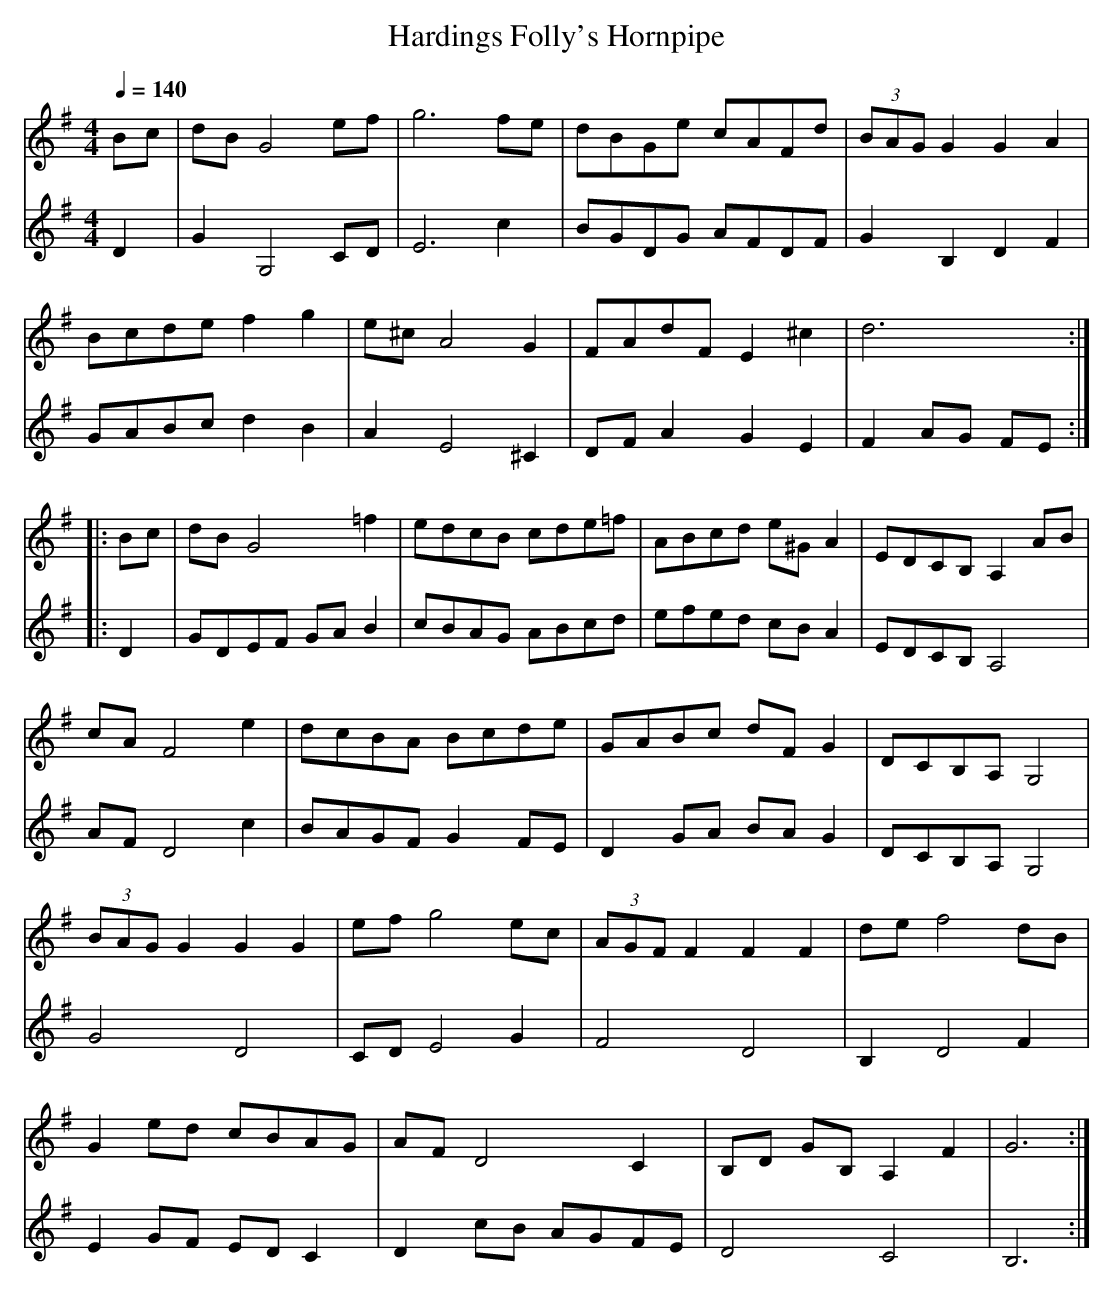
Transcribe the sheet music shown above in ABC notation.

X:1
T: Hardings Folly's Hornpipe
M: 4/4
L: 1/8
Q: 1/4=140
K: G
V:1
V:2
V:1
Bc | dB G4 ef |g6 fe | dBGe cAFd | (3BAG G2G2A2 |
Bcde f2g2 |e^cA4G2 | FAdF E2^c2 |d6 ::
Bc | dBG4 =f2 | edcB cde=f | ABcd e^GA2 | EDCB, A,2 AB |
cA F4 e2 | dcBA Bcde | GABc dFG2 | DCB,A, G,4 |
(3BAG G2G2G2 | ef g4 ec | (3AGF F2F2F2 | def4 dB|
G2ed cBAG |AF D4 C2 | B,D GB, A,2F2 |G6 :|
V:2
D2|G2G,4CD|E6c2|BGDG AFDF|G2B,2D2F2|
GABc d2B2|A2E4^C2|DFA2G2E2|F2AG FE::
D2|GDEF GAB2| cBAG ABcd|efed cBA2| EDCB, A,4|
AFD4c2| BAGF G2FE|D2GA BAG2| DCB,A, G,4|
G4D4|CDE4G2|F4D4|B,2D4F2|
E2GF EDC2|D2cB AGFE|D4C4 |B,6:|
